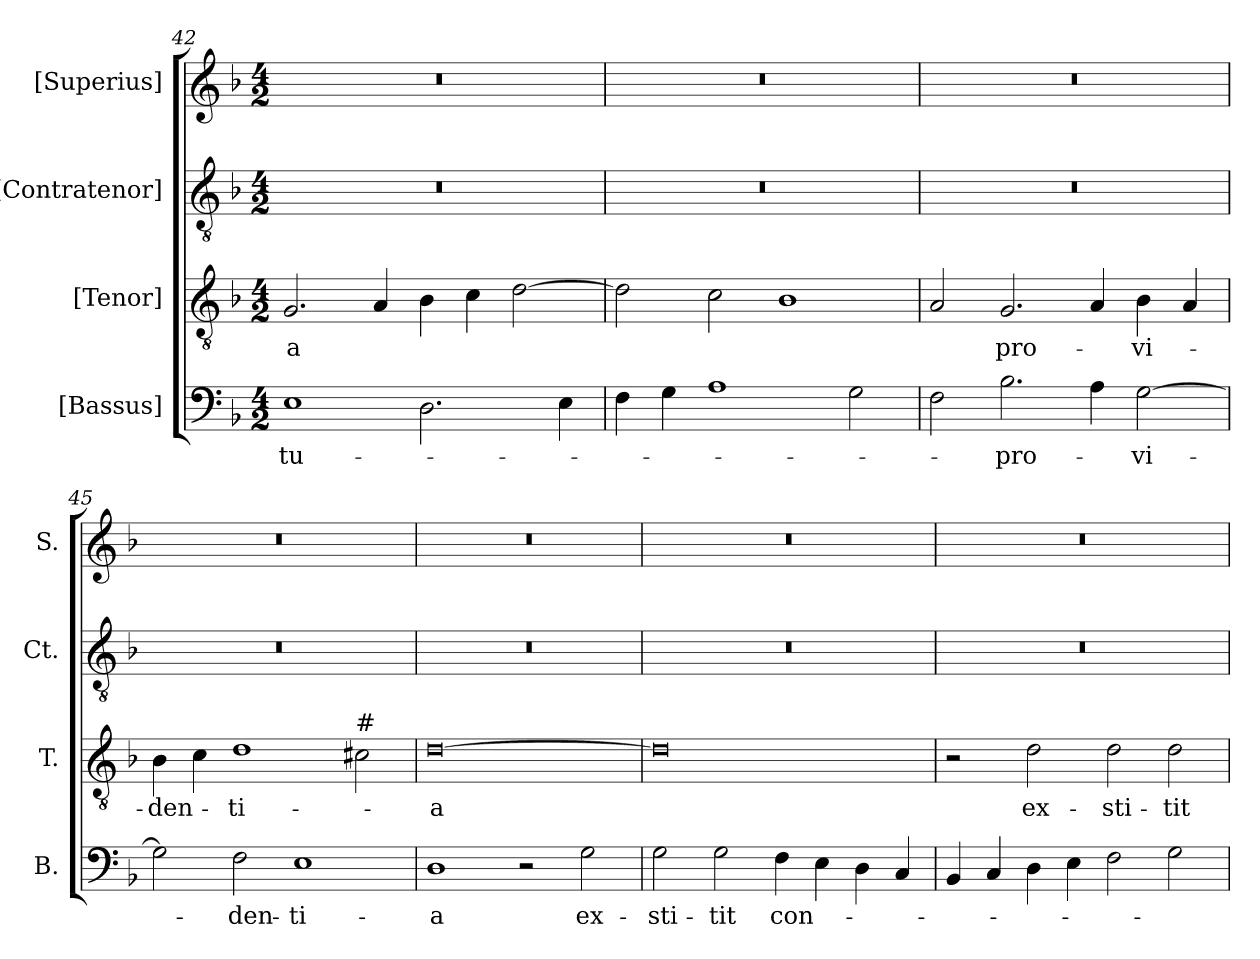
**kern	**text	**kern	**text	**kern	**kern
*part4	*part4	*part3	*part3	*part2	*part1
*staff4	*staff4	*staff3	*staff3	*staff2	*staff1
*I"[Bassus]	*	*I"[Tenor]	*	*I"[Contratenor]	*I"[Superius]
*I'B.	*	*I'T.	*	*I'Ct.	*I'S.
*clefF4	*	*clefGv2	*	*clefGv2	*clefG2
*	*	*ITrd7c12	*	*ITrd7c12	*
*k[b-]	*	*k[b-]	*	*k[b-]	*k[b-]
*F:	*	*F:	*	*F:	*F:
*M4/2	*	*M4/2	*	*M4/2	*M4/2
=42	=42	=42	=42	=42	=42
!	!LO:LY:b:color=#000000	!	!	!	!
!	!	!	!LO:LY:b:color=#000000	!LO:N:vis=1	!LO:N:vis=1
1Ei	tu-	2.GGi/	-a	0r	0r
.	.	4AAi/	.	.	.
2.Di\	.	4BB-i\	.	.	.
.	.	4Ci\	.	.	.
.	.	[>2Di\	.	.	.
4Ei\	.	.	.	.	.
=43	=43	=43	=43	=43	=43
!	!	!	!	!LO:N:vis=1	!LO:N:vis=1
4Fi\	.	2Di\]	.	0r	0r
4Gi\	.	.	.	.	.
1Ai	.	2Ci\	.	.	.
.	.	1BB-i	.	.	.
2Gi\	.	.	.	.	.
=44	=44	=44	=44	=44	=44
!	!	!	!	!LO:N:vis=1	!LO:N:vis=1
2Fi\	.	2AAi/	.	0r	0r
!	!LO:LY:b:color=#000000	!	!	!	!
!	!	!	!LO:LY:b:color=#000000	!	!
2.B-i\	-pro-	2.GGi/	pro-	.	.
4Ai\	.	4AAi/	.	.	.
!	!LO:LY:b:color=#000000	!	!	!	!
!	!	!	!LO:LY:b:color=#000000	!	!
[>2Gi\	-vi-	4BB-i\	-vi-	.	.
.	.	4AAi/	.	.	.
!!LO:PB:g=z
=45	=45	=45	=45	=45	=45
!	!	!	!LO:LY:b:color=#000000	!LO:N:vis=1	!LO:N:vis=1
2Gi\]	.	4BB-i\	-den-	0r	0r
.	.	4Ci\	.	.	.
!	!LO:LY:b:color=#000000	!	!	!	!
!	!	!	!LO:LY:b:color=#000000	!	!
2Fi\	-den-	1Di	-ti-	.	.
!	!LO:LY:b:color=#000000	!	!	!	!
1Ei	-ti-	.	.	.	.
!	!	!LO:TX:a:t=#	!	!	!
.	.	2C#j\	.	.	.
=46	=46	=46	=46	=46	=46
!	!LO:LY:b:color=#000000	!	!	!	!
!	!	!	!LO:LY:b:color=#000000	!LO:N:vis=1	!LO:N:vis=1
1Di	-a	[>0Di	-a	0r	0r
2r	.	.	.	.	.
!	!LO:LY:b:color=#000000	!	!	!	!
2Gi\	ex-	.	.	.	.
=47	=47	=47	=47	=47	=47
!	!LO:LY:b:color=#000000	!	!	!LO:N:vis=1	!LO:N:vis=1
2Gi\	-sti-	0Di]	.	0r	0r
!	!LO:LY:b:color=#000000	!	!	!	!
2Gi\	-tit	.	.	.	.
!	!LO:LY:b:color=#000000	!	!	!	!
4Fi\	con-	.	.	.	.
4Ei\	.	.	.	.	.
4Di\	.	.	.	.	.
4Ci/	.	.	.	.	.
=48	=48	=48	=48	=48	=48
!	!	!	!	!LO:N:vis=1	!LO:N:vis=1
4BB-i/	.	2r	.	0r	0r
4Ci/	.	.	.	.	.
!	!	!	!LO:LY:b:color=#000000	!	!
4Di\	.	2Di\	ex-	.	.
4Ei\	.	.	.	.	.
!	!	!	!LO:LY:b:color=#000000	!	!
2Fi\	.	2Di\	-sti-	.	.
!	!	!	!LO:LY:b:color=#000000	!	!
2Gi\	.	2Di\	-tit	.	.
=	=	=	=	=	=
*-	*-	*-	*-	*-	*-
